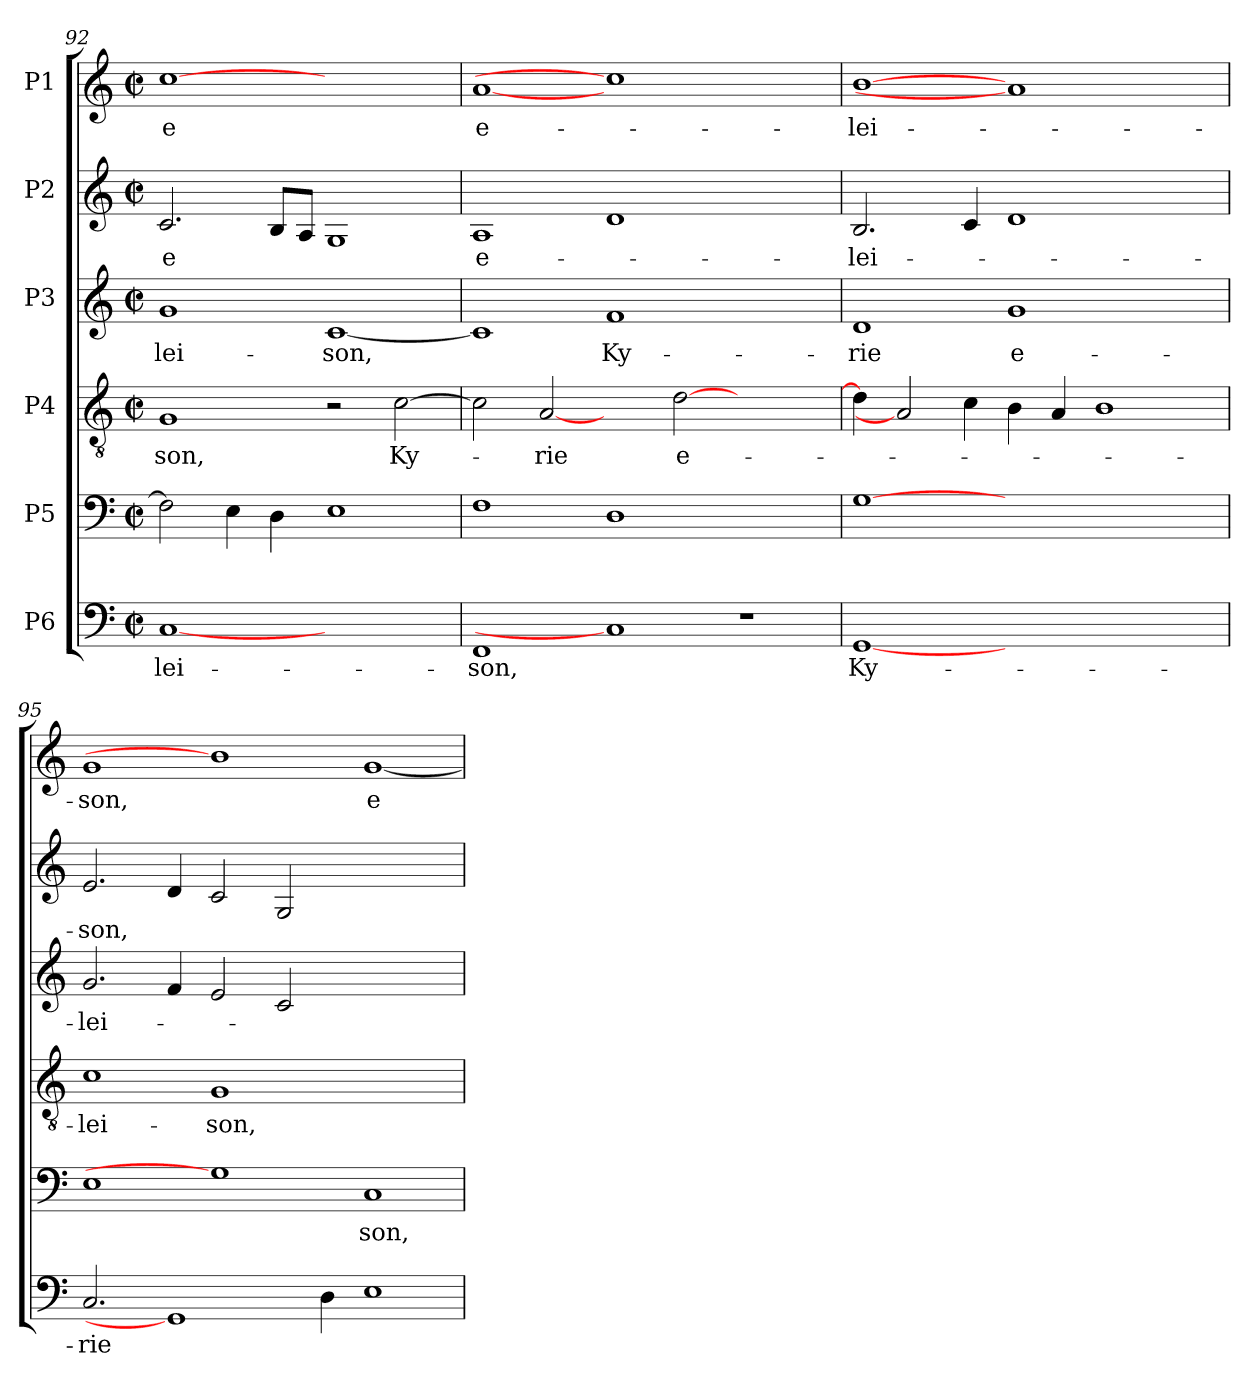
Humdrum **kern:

**kern	**text	**kern	**text	**kern	**text	**kern	**text	**kern	**text	**kern	**text
*part6	*part6	*part5	*part5	*part4	*part4	*part3	*part3	*part2	*part2	*part1	*part1
*staff6	*staff6	*staff5	*staff5	*staff4	*staff4	*staff3	*staff3	*staff2	*staff2	*staff1	*staff1
*I"P6	*	*I"P5	*	*I"P4	*	*I"P3	*	*I"P2	*	*I"P1	*
*clefF4	*	*clefF4	*	*clefGv2	*	*clefG2	*	*clefG2	*	*clefG2	*
*	*	*	*	*ITrd7c12	*	*	*	*	*	*	*
*k[]	*	*k[]	*	*k[]	*	*k[]	*	*k[]	*	*k[]	*
*C:	*	*C:	*	*C:	*	*C:	*	*C:	*	*C:	*
*M2/2	*	*M2/2	*	*M2/2	*	*M2/2	*	*M2/2	*	*M2/2	*
*met(c|)	*	*met(c|)	*	*met(c|)	*	*met(c|)	*	*met(c|)	*	*met(c|)	*
=92	=92	=92	=92	=92	=92	=92	=92	=92	=92	=92	=92
!	!LO:LY:b:color=#000000	!	!	!	!	!	!	!	!	!	!
!	!	!	!	!	!LO:LY:b:color=#000000	!	!	!	!	!	!
!	!	!	!	!	!	!	!LO:LY:b:color=#000000	!	!	!	!
!	!	!	!	!	!	!	!	!	!LO:LY:b:color=#000000	!	!
!	!	!	!	!	!	!	!	!	!	!	!LO:LY:b:color=#000000
[1Ci	-lei-	2Fi\]	.	1GGi	-son,	1gi	-lei-	2.ci/	-e	[1cci	-e
.	.	4Ei\	.	.	.	.	.	.	.	.	.
.	.	4Di\	.	.	.	.	.	8Bi/L	.	.	.
.	.	.	.	.	.	.	.	8Ai/J	.	.	.
!	!	!	!	!	!	!	!LO:LY:b:color=#000000	!	!	!	!
1ryy	.	1Ei	.	2r	.	[1ci	-son,	1Gi	.	1ryy	.
!	!	!	!	!	!LO:LY:b:color=#000000	!	!	!	!	!	!
.	.	.	.	[2Ci\	Ky-	.	.	.	.	.	.
=93	=93	=93	=93	=93	=93	=93	=93	=93	=93	=93	=93
!	!LO:LY:b:color=#000000	!	!	!	!	!	!	!	!	!	!
!	!	!	!	!	!	!	!	!	!LO:LY:b:color=#000000	!	!
!	!	!	!	!	!	!	!	!	!	!	!LO:LY:b:color=#000000
1FFi	-son,	1Fi	.	2Ci\]	.	1ci]	.	1Ai	e-	[1ai	e-
!	!	!	!	!	!LO:LY:b:color=#000000	!	!	!	!	!	!
.	.	.	.	[2AAi	-rie	.	.	.	.	.	.
!	!	!	!	!	!	!	!LO:LY:b:color=#000000	!	!	!	!
1Ci]	.	1Di	.	2ryy	.	1fi	Ky-	1di	.	1cci]	.
!	!	!	!	!	!LO:LY:b:color=#000000	!	!	!	!	!	!
.	.	.	.	[2Di\	e-	.	.	.	.	.	.
1r	.	1ryy	.	1ryy	.	1ryy	.	1ryy	.	1ryy	.
=94	=94	=94	=94	=94	=94	=94	=94	=94	=94	=94	=94
!	!LO:LY:b:color=#000000	!	!	!	!	!	!	!	!	!	!
!	!	!	!	!	!	!	!LO:LY:b:color=#000000	!	!	!	!
!	!	!	!	!	!	!	!	!	!LO:LY:b:color=#000000	!	!
!	!	!	!	!	!	!	!	!	!	!	!LO:LY:b:color=#000000
[1GGi	Ky-	[1Gi	.	4Di\]	.	1di	-rie	2.Bi/	-lei-	[1bi	-lei-
.	.	.	.	2AAi]	.	.	.	.	.	.	.
.	.	.	.	4Ci\	.	.	.	4ci/	.	.	.
!	!	!	!	!	!	!	!LO:LY:b:color=#000000	!	!	!	!
1.ryy	.	1.ryy	.	4BBi\	.	1gi	e-	1di	.	1ai]	.
.	.	.	.	4AAi/	.	.	.	.	.	.	.
.	.	.	.	1BBi	.	.	.	.	.	.	.
.	.	.	.	.	.	2ryy	.	2ryy	.	2ryy	.
!!LO:PB:g=z
=95	=95	=95	=95	=95	=95	=95	=95	=95	=95	=95	=95
!	!LO:LY:b:color=#000000	!	!	!	!	!	!	!	!	!	!
!	!	!	!	!	!LO:LY:b:color=#000000	!	!	!	!	!	!
!	!	!	!	!	!	!	!LO:LY:b:color=#000000	!	!	!	!
!	!	!	!	!	!	!	!	!	!LO:LY:b:color=#000000	!	!
!	!	!	!	!	!	!	!	!	!	!	!LO:LY:b:color=#000000
2.Ci/	-rie	1Ei	.	1Ci	-lei-	2.gi/	-lei-	2.ei/	-son,	1gi	-son,
1GGi]	.	.	.	.	.	4fi/	.	4di/	.	.	.
!	!	!	!	!	!LO:LY:b:color=#000000	!	!	!	!	!	!
.	.	1Gi]	.	1GGi	-son,	2ei/	.	2ci/	.	1bi]	.
.	.	.	.	.	.	2ci/	.	2Gi/	.	.	.
4Di\	.	.	.	.	.	.	.	.	.	.	.
!	!	!	!LO:LY:b:color=#000000	!	!	!	!	!	!	!	!
!	!	!	!	!	!	!	!	!	!	!	!LO:LY:b:color=#000000
1Ei	.	1Ci	-son,	1ryy	.	1ryy	.	1ryy	.	[1gi	e-
=	=	=	=	=	=	=	=	=	=	=	=
*-	*-	*-	*-	*-	*-	*-	*-	*-	*-	*-	*-
